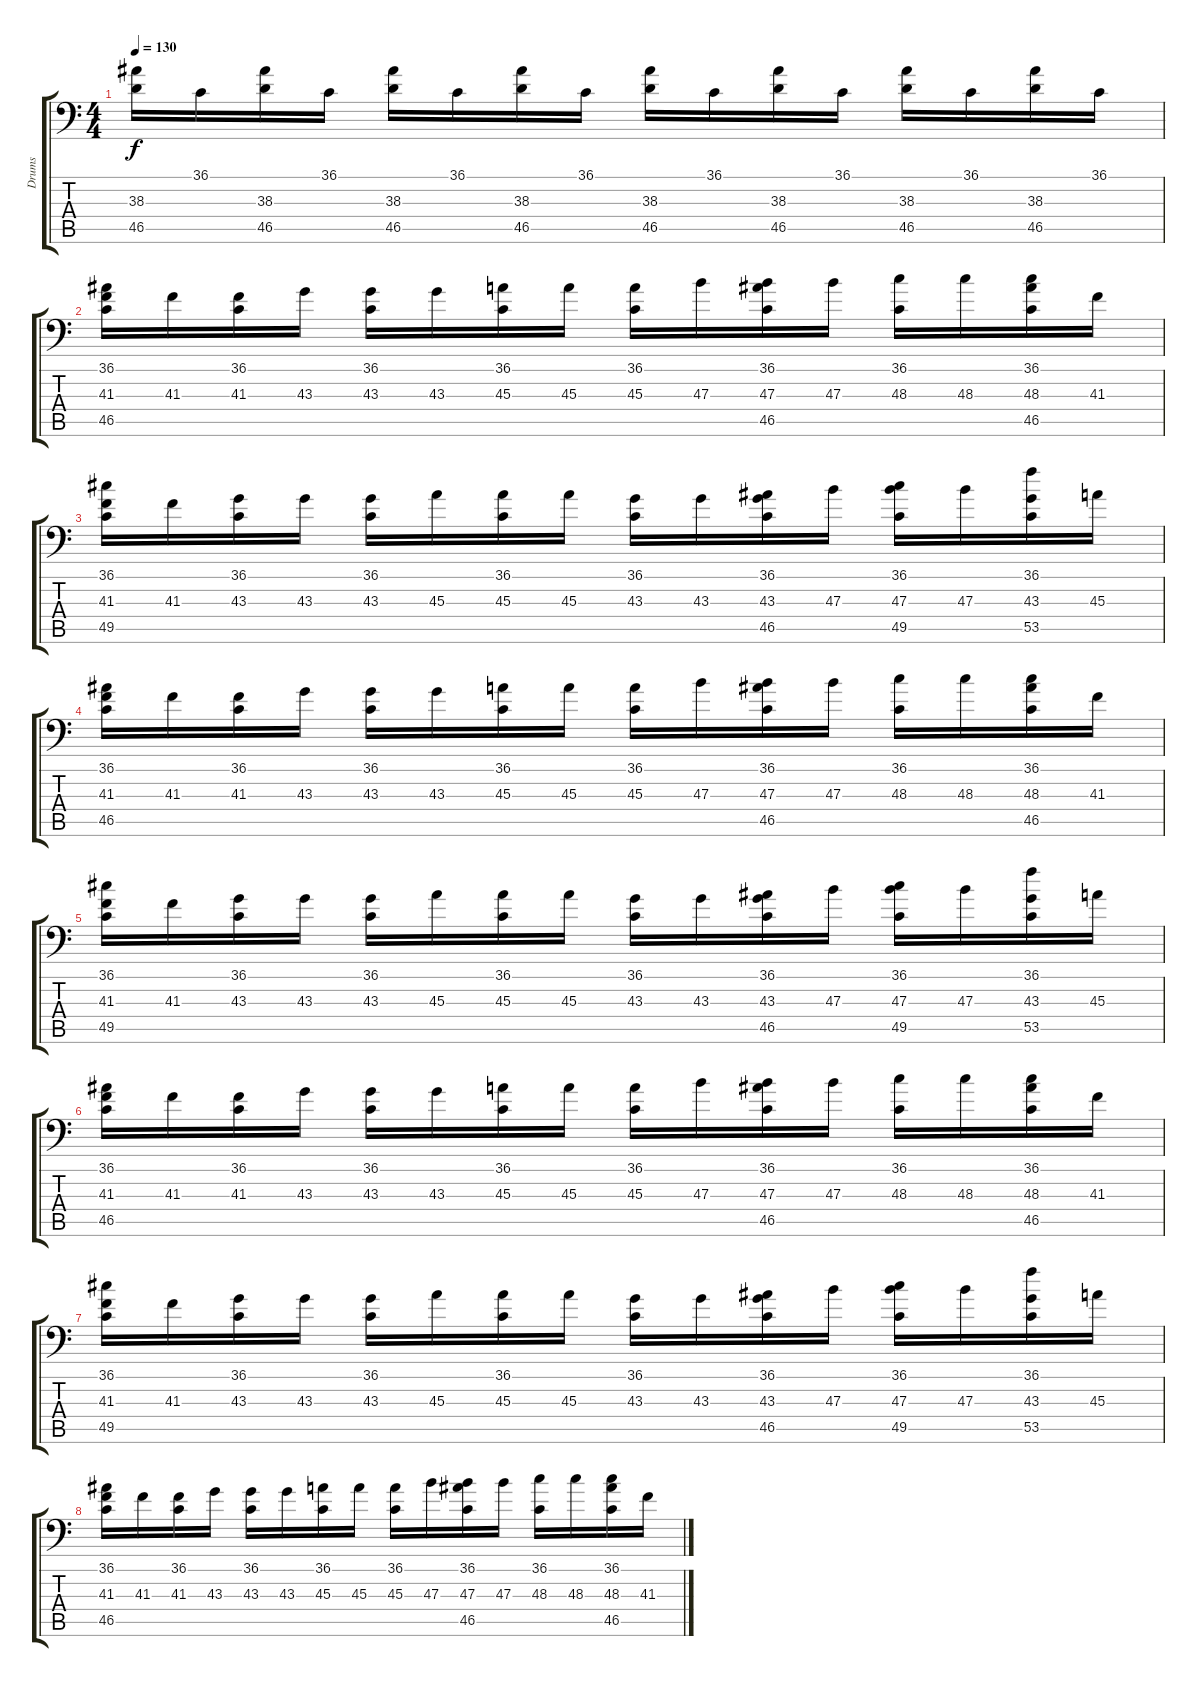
\track ("Drums" "Drums") {instrument acousticgrandpiano}
\staff {score tabs}
\tuning (C-1 C-1 C-1 C-1 C-1 C-1) {hide}
\ts (4 4)
\tempo 130
\clef f4
\ks c
(38.3 46.5).16{dy f} 36.1.16 (38.3 46.5).16 36.1.16 (38.3 46.5).16 36.1.16 (38.3 46.5).16 36.1.16 (38.3 46.5).16 36.1.16 (38.3 46.5).16 36.1.16 (38.3 46.5).16 36.1.16 (38.3 46.5).16 36.1.16 |
(36.1 41.3 46.5).16 41.3.16 (36.1 41.3).16 43.3.16 (36.1 43.3).16 43.3.16 (36.1 45.3).16 45.3.16 (36.1 45.3).16 47.3.16 (36.1 47.3 46.5).16 47.3.16 (36.1 48.3).16 48.3.16 (36.1 48.3 46.5).16 41.3.16 |
(36.1 41.3 49.5).16 41.3.16 (36.1 43.3).16 43.3.16 (36.1 43.3).16 45.3.16 (36.1 45.3).16 45.3.16 (36.1 43.3).16 43.3.16 (36.1 43.3 46.5).16 47.3.16 (36.1 47.3 49.5).16 47.3.16 (36.1 43.3 53.5).16 45.3.16 |
(36.1 41.3 46.5).16 41.3.16 (36.1 41.3).16 43.3.16 (36.1 43.3).16 43.3.16 (36.1 45.3).16 45.3.16 (36.1 45.3).16 47.3.16 (36.1 47.3 46.5).16 47.3.16 (36.1 48.3).16 48.3.16 (36.1 48.3 46.5).16 41.3.16 |
(36.1 41.3 49.5).16 41.3.16 (36.1 43.3).16 43.3.16 (36.1 43.3).16 45.3.16 (36.1 45.3).16 45.3.16 (36.1 43.3).16 43.3.16 (36.1 43.3 46.5).16 47.3.16 (36.1 47.3 49.5).16 47.3.16 (36.1 43.3 53.5).16 45.3.16 |
(36.1 41.3 46.5).16 41.3.16 (36.1 41.3).16 43.3.16 (36.1 43.3).16 43.3.16 (36.1 45.3).16 45.3.16 (36.1 45.3).16 47.3.16 (36.1 47.3 46.5).16 47.3.16 (36.1 48.3).16 48.3.16 (36.1 48.3 46.5).16 41.3.16 |
(36.1 41.3 49.5).16 41.3.16 (36.1 43.3).16 43.3.16 (36.1 43.3).16 45.3.16 (36.1 45.3).16 45.3.16 (36.1 43.3).16 43.3.16 (36.1 43.3 46.5).16 47.3.16 (36.1 47.3 49.5).16 47.3.16 (36.1 43.3 53.5).16 45.3.16 |
(36.1 41.3 46.5).16 41.3.16 (36.1 41.3).16 43.3.16 (36.1 43.3).16 43.3.16 (36.1 45.3).16 45.3.16 (36.1 45.3).16 47.3.16 (36.1 47.3 46.5).16 47.3.16 (36.1 48.3).16 48.3.16 (36.1 48.3 46.5).16 41.3.16
